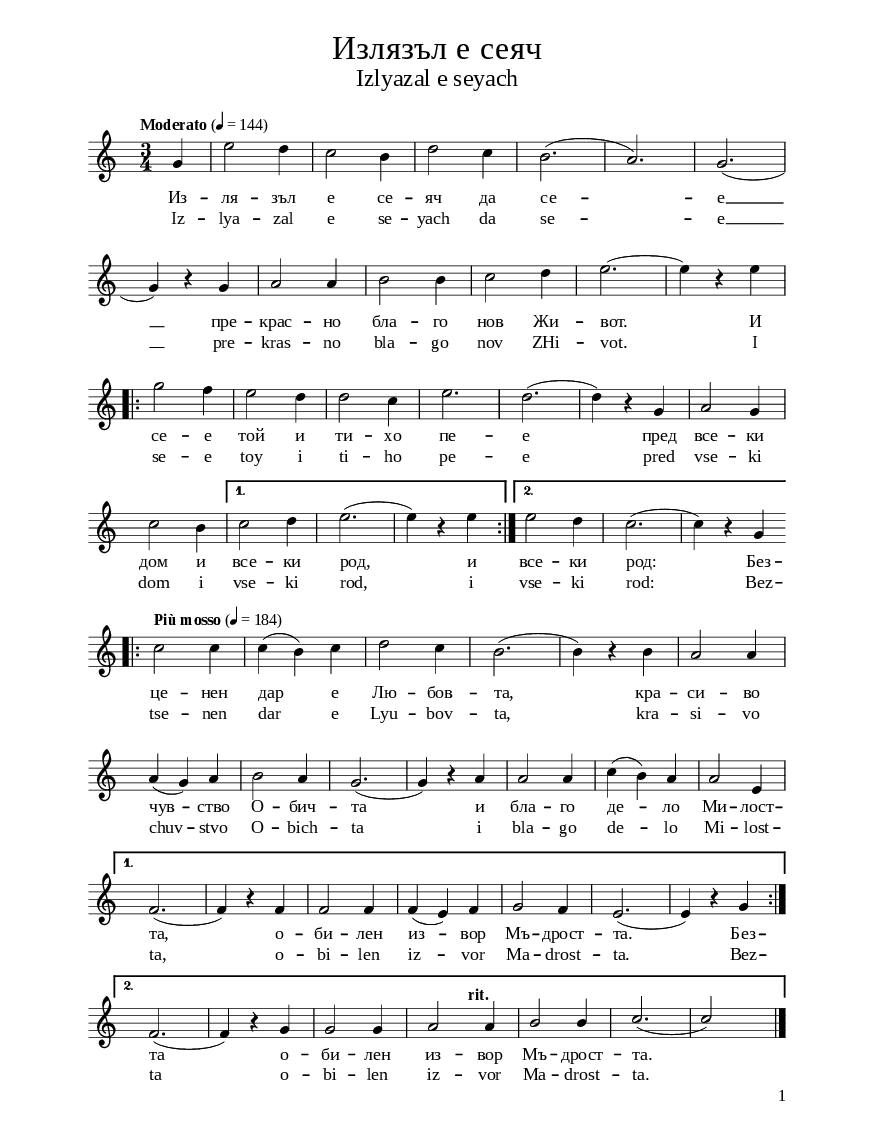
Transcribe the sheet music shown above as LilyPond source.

\version "2.22.1"

% include paper part and global functions
\include "include/globals.ily"

"rightBraces018" = \markup {
  \column {
    % repeat braces
    \translate #'(0 . -5.6 )
    \right-brace #18

    \translate #'(0 . -12.4 )
    \right-brace #18

    \translate #'(0 . -8 )
    \right-brace #45

    \translate #'(0 . -14.7 )
    \right-brace #18

  }
  \column {
    % repeat numbers
    \translate #'(0 . -6.2 )
    2

    \translate #'(0 . -14.2 )
    2

    \translate #'(0 . -9.8 )
    2

    \translate #'(0 . -19.2 )
    2
  }
}

\bookpart {
  \include "include/bookpart-paper.ily"
  \score {
    \include "include/score-layout.ily"

    \new Voice \absolute  {
      \clef treble
      \key c \major
      \time 3/4
      \tempoFunc "Moderato" 4 "144"

      \partial 4 g'4| e''2 d''4| c''2 b'4|d''2 c''4| b'2. (|a'2.) g'2. (| \break

      g'4 ) r4 g'4 | a'2 a'4 | b'2 b'4 | c''2 d''4 | e''2.~ e''4 r4 e'' | \break

      \repeat volta 2 {
        g''2 f''4 | e''2 d''4 | d''2 c''4 | e''2.| d''2. ( |d''4) r4 g'4| a'2 g'4| \break

        c''2 b'4 |
      }
      \alternative {
        {  c''2 d''4| e''2. (| e''4 ) r4  e''4| }
        { e''2 d''4 | c''2. (| c''4 )  r4 g'4  | \bar "||" \break }
      }

      \repeat volta 2 {
        \tempoFunc "Più mosso" 4 "184"
        \bar ".|:" c''2 c''4 | c''4 ( b'4 ) c''4 | d''2 c''4 | b'2. (| b'4 ) r4 b'4 | a'2 a'4 | \break
        a'4 ( g'4 ) a'4 | b'2 a'4 | g'2. ( | g'4 ) r4 a'4 | a'2 a'4 | c''4 ( b'4) a'4 | a'2 e'4 |  \break
      }
      \alternative {
        {  f'2. (|  f'4 )  r4 f'4 | f'2 f'4 | f'4 ( e'4 ) f'4 | g'2 f'4 |e'2. (| e'4 ) r4 g'4   \break }
        {
          f'2. (|  f'4 ) r4 g'4 | g'2 g'4 | a'2
          \override Score.RehearsalMark #'outside-staff-priority = #599
          \mark\markup\normalsize\bold { "rit." } % places rit. below alternative bracket
          a'4 | \stemUp b'2 b'4 | c''2. ( | c''2 s4) | \bar "|." \pageBreak
        }
      }
    }

    \addlyrics {
      Из -- ля -- зъл е се -- яч да се -- е __
      пре -- крас -- но бла -- го нов Жи -- вот. И
      се -- е той и ти -- хо пе -- е пред все -- ки
      дом и все -- ки род, и все -- ки род: Без --
      це -- нен дар е Лю -- бов -- та, кра --  си -- во
      чув -- ство О -- бич -- та и бла -- го де -- ло Ми -- лост --
      та, о -- би -- лен из -- вор Мъ -- дрост -- та. Без --
      та о -- би -- лен из -- вор Мъ -- дрост -- та.
    }

    \addlyrics {
      Iz -- lya -- zal e se -- yach da se -- e __
      pre -- kras -- no bla -- go nov ZHi -- vot. I
      se -- e toy i ti -- ho pe -- e pred vse -- ki
      dom i vse -- ki rod, i vse -- ki rod: Bez --
      tse -- nen dar e Lyu -- bov -- ta, kra --  si -- vo
      chuv -- stvo O -- bich -- ta i bla -- go de -- lo Mi -- lost --
      ta, o -- bi -- len iz -- vor Ma -- drost -- ta. Bez --
      ta o -- bi -- len iz -- vor Ma -- drost -- ta.
    }


    \header {
      title = \titleFunc "Излязъл е сеяч" "Izlyazal e seyach"
    }

    \midi{}

  } % score


  \markup \fontsize #bgCoupletFontSize {
    \hspace #1
    \override #`(baseline-skip . ,bgCoupletBaselineSkip) % affects space between column lines
    \column {
      \line { 1. Излязъл е сеяч да сее }
      \line {   "   " прекрасно благо – нов живот. }
      \line {   "   " И сее той, и тихо пее }
      \line {   "   " пред всеки дом и всеки род: }
      \line { " " }
      \line { "   " \italic {Припев: } }
      \line {  "   " Безценен дар е Любовта, }
      \line { "   " красиво чувство – Обичта }
      \line { "   " и благо дело – Милостта, }
      \line {  "   " обилен извор – Мъдростта.}

      \line { " " }
      \line { 2. И който чуе, в миг потръпва }
      \line {   "   " от тоя благ и мил напев; }
      \line {   "   " и просиява, и възкръсва, }
      \line {   "   " и благославя тоз посев. }

      \line { " " }
      \line { "   " \italic {Припев ...} }

      \line { " " }
      \line { 3. Любов Вселената облива, }
      \line {   "   " от обич грее всяка твар; }
      \line {   "   " живот в живота се прелива, }
      \line {   "   " тук няма вече млад и стар. }
      \line { " " }
      \line { "   " \italic {Припев ...} }
    }
    \"rightBraces018"

    \hspace #7
    \override #`(baseline-skip . ,bgCoupletBaselineSkip)
    \column {
      \line { 1. Izlyazal e seyach da see }
      \line {   "   " prekrasno blago – nov zhivot. }
      \line {   "   " I see toy, i tiho pee }
      \line {   "   " pred vseki dom i vseki rod: }
      \line { " " }
      \line { "   " \italic {Refrain: } }
      \line {  "   " Beztsenen dar e Lyubovta, }
      \line { "   " krasivo chuvstvo – Obichta }
      \line { "   " i blago delo – Milostta, }
      \line {  "   " obilen izvor – Madrostta.}

      \line { " " }
      \line { 2. I koyto chue, v mig potrapva }
      \line {   "   " ot toya blag i mil napev; }
      \line {   "   " i prosiyava, i vazkrasva, }
      \line {   "   " i blagoslavya toz posev. }

      \line { " " }
      \line { "   " \italic {Refrain ...} }

      \line { " " }
      \line { 3. Lyubov Vselenata obliva, }
      \line {   "   " ot obich gree vsyaka tvar; }
      \line {   "   " zhivot v zhivota se preliva, }
      \line {   "   " tuk nyama veche mlad i star. }
      \line { " " }
      \line { "   " \italic {Refrain ...} }
    }
    \"rightBraces018"

  }

  \pageBreak

  % include foreign translation(s) of the song
  \version "2.24.0"

\markup \fill-line { \fontsize #deTitleFontSize "Der Sämann ist hinausgegangen" }
\markup \null
\markup \null
\markup \fontsize #deCoupletFontSize {
    \hspace #10
    \override #`(baseline-skip . ,deCoupletBaselineSkip)
    \column {
     
      \line { 1. Der Sämann ist hinausgegangen, }
      \line {   "   " um das wunderbare Gute zu säen: das neue Leben! }  
      \line {   "   " Und er sät und singt leise }
      \line {   "   " vor jedem Haus und jeder Familie: } 
      \line { " " }
      \line { "   " \italic { Refrain :}  }
      \line { " " }
      \line {  "  " Eine unschätzbare Gabe ist die Liebe (ljubovta), }
      \line {   "   "ein schönes Gefühl die Liebe (obitschta), }  
      \line {   "   " und ein gutes Werk die Barmherzigkeit, }
      \line {   "   " eine ergiebige Quelle die Weisheit. } 
      \line { " " }
      \line { 2. Und wer sie hört, }
      \line {   "   "erschauert vor dieser guten, liebevollen Melodie;  }  
      \line {   "   " und erstrahlt und aufersteht }
      \line {   "   " und segnet diese Saat. } 
      \line { " " }
      \line { "   " \italic { Refrain } ... }
      \line { " " }
      \line { 3. Die Liebe strömt in das Universum aus, }
      \line {   "   " aus Liebe strahlt jedes Wesen, }  
      \line {   "   " das Leben quillt in das Leben über; }
      \line {   "   " hier gibt es weder Jung noch Alt mehr. } 
      \line { " " }
      \line { "   " \italic { Refrain } ... }
      \line { " " }
      \line { 4. O, diese Strahlen kommen von Gott, }
      \line {   "   " sie erfüllen unsere Herzen }  
      \line {   "   " und flüstern uns süß zu, wie Er ruft: }
      \line {   "   " Kommt, meine Kinder!} 
      \line { " " }
      \line { "   " \italic { Refrain } ... }
    }
}


} % bookpart
